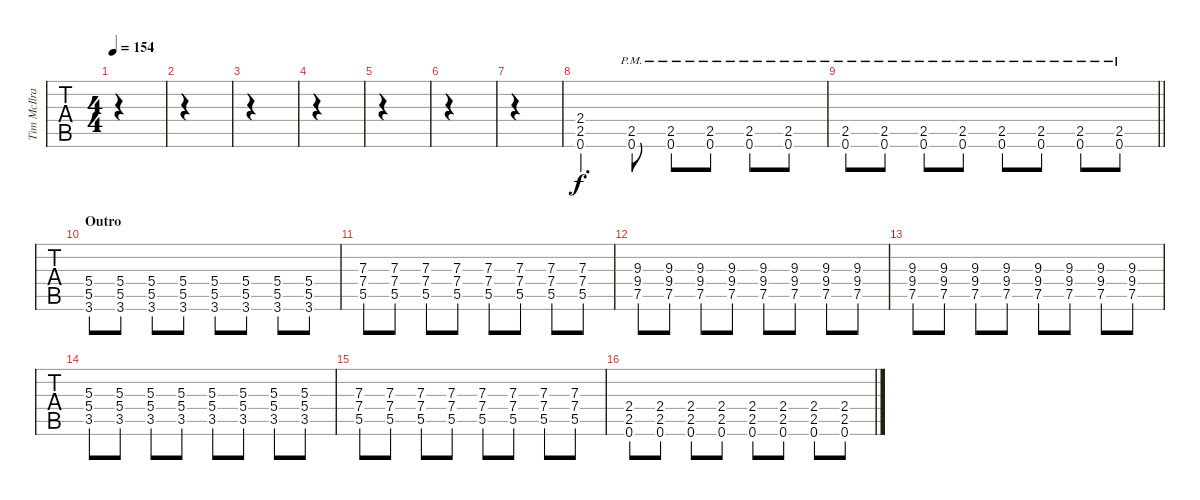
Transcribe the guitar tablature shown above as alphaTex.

\track ("Tim McIlrath - Guitar One" "Tim McIlra") {instrument distortionguitar}
\staff {tabs}
\tuning (Eb4 Bb3 Gb3 Db3 Ab2 Eb2) {hide}
\ts (4 4)
\tempo 154
\clef g2
\ks gb
|
|
|
|
|
|
|
(2.4 2.5 0.6).4{d} (2.5{pm} 0.6{pm}).8 (2.5{pm} 0.6{pm}).8 (2.5{pm} 0.6{pm}).8 (2.5{pm} 0.6{pm}).8 (2.5{pm} 0.6{pm}).8 |
\barLineRight lightlight
(2.5{pm} 0.6{pm}).8 (2.5{pm} 0.6{pm}).8 (2.5{pm} 0.6{pm}).8 (2.5{pm} 0.6{pm}).8 (2.5{pm} 0.6{pm}).8 (2.5{pm} 0.6{pm}).8 (2.5{pm} 0.6{pm}).8 (2.5{pm} 0.6{pm}).8 |
\section ("" "Outro")
(5.4 5.5 3.6).8 (5.4 5.5 3.6).8 (5.4 5.5 3.6).8 (5.4 5.5 3.6).8 (5.4 5.5 3.6).8 (5.4 5.5 3.6).8 (5.4 5.5 3.6).8 (5.4 5.5 3.6).8 |
(7.3 7.4 5.5).8 (7.3 7.4 5.5).8 (7.3 7.4 5.5).8 (7.3 7.4 5.5).8 (7.3 7.4 5.5).8 (7.3 7.4 5.5).8 (7.3 7.4 5.5).8 (7.3 7.4 5.5).8 |
(9.3 9.4 7.5).8 (9.3 9.4 7.5).8 (9.3 9.4 7.5).8 (9.3 9.4 7.5).8 (9.3 9.4 7.5).8 (9.3 9.4 7.5).8 (9.3 9.4 7.5).8 (9.3 9.4 7.5).8 |
(9.3 9.4 7.5).8 (9.3 9.4 7.5).8 (9.3 9.4 7.5).8 (9.3 9.4 7.5).8 (9.3 9.4 7.5).8 (9.3 9.4 7.5).8 (9.3 9.4 7.5).8 (9.3 9.4 7.5).8 |
(5.3 5.4 3.5).8 (5.3 5.4 3.5).8 (5.3 5.4 3.5).8 (5.3 5.4 3.5).8 (5.3 5.4 3.5).8 (5.3 5.4 3.5).8 (5.3 5.4 3.5).8 (5.3 5.4 3.5).8 |
(7.3 7.4 5.5).8 (7.3 7.4 5.5).8 (7.3 7.4 5.5).8 (7.3 7.4 5.5).8 (7.3 7.4 5.5).8 (7.3 7.4 5.5).8 (7.3 7.4 5.5).8 (7.3 7.4 5.5).8 |
(2.4 2.5 0.6).8 (2.4 2.5 0.6).8 (2.4 2.5 0.6).8 (2.4 2.5 0.6).8 (2.4 2.5 0.6).8 (2.4 2.5 0.6).8 (2.4 2.5 0.6).8 (2.4 2.5 0.6).8
